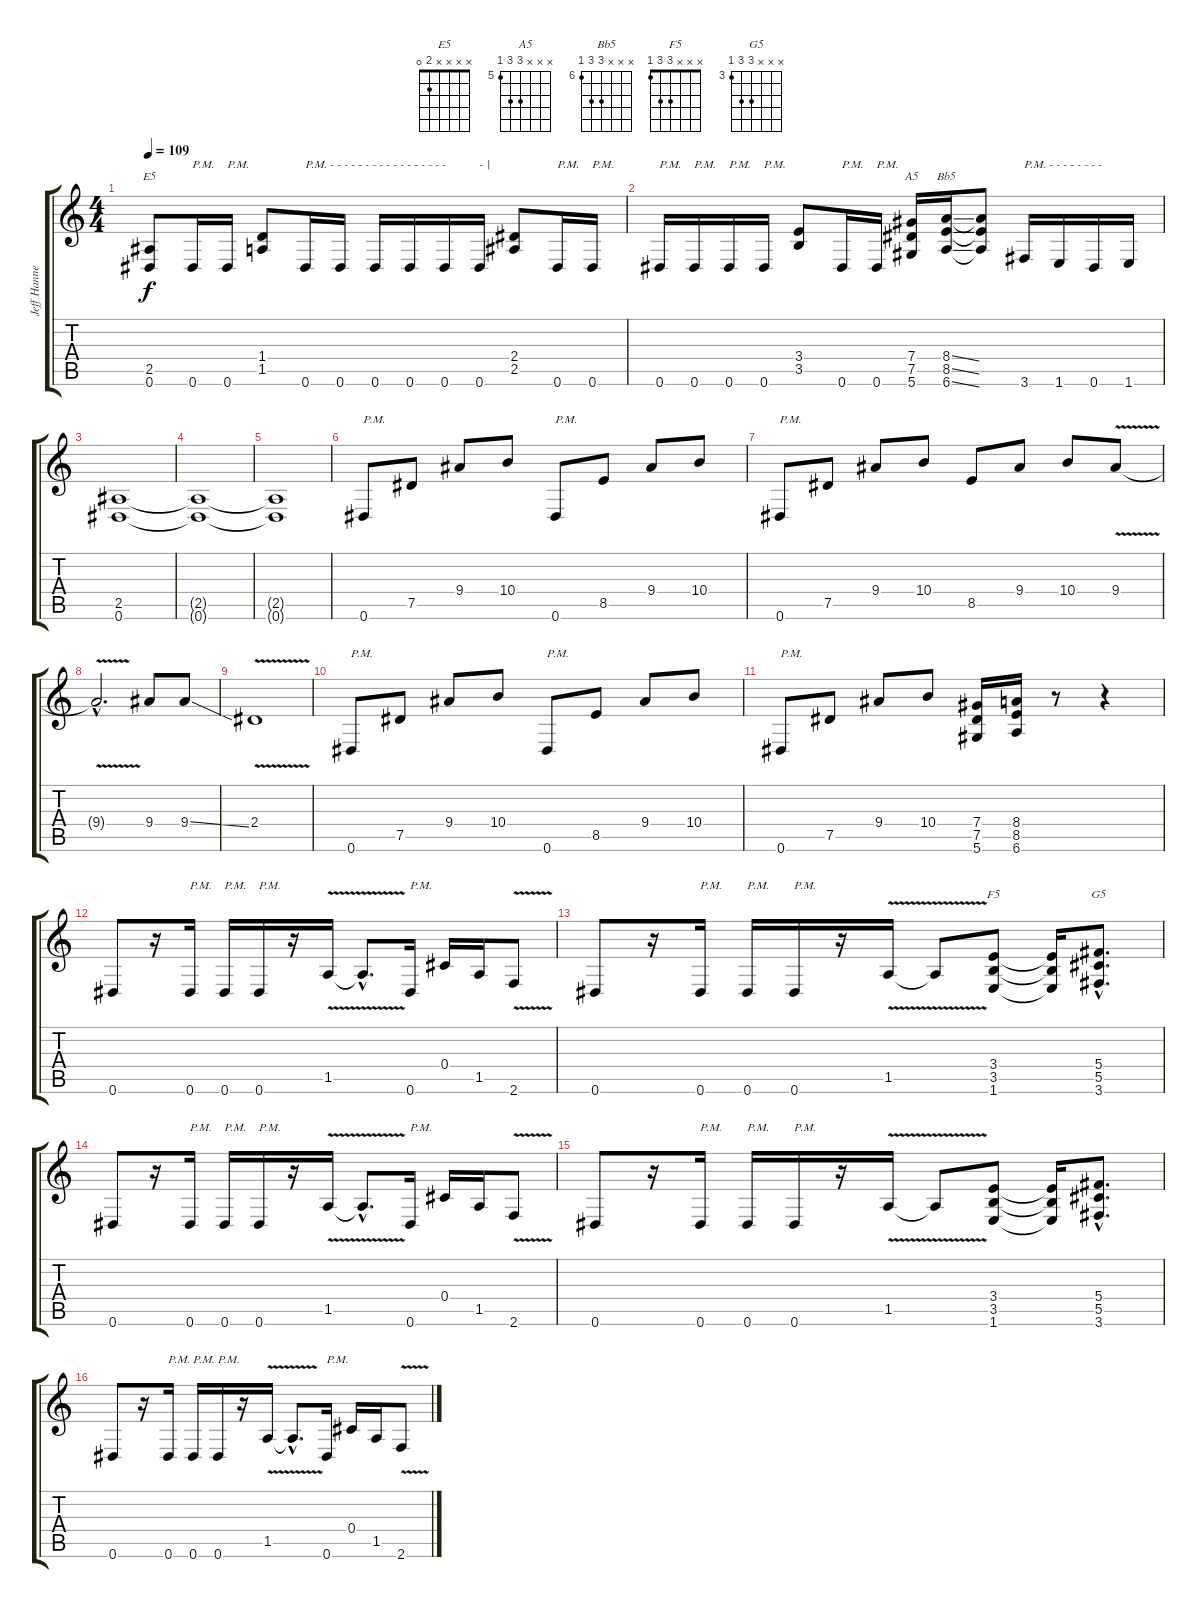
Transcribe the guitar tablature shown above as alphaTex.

\track ("Jeff Hanneman" "Jeff Hanne") {instrument distortionguitar}
\staff {score tabs}
\tuning (Eb4 Bb3 Gb3 Db3 Ab2 Eb2) {hide}
\chord ("E5" x x x x 2 0)
\chord ("A5" x x x 7 7 5) {firstfret 5}
\chord ("Bb5" x x x 8 8 6) {firstfret 6}
\chord ("F5" x x x 3 3 1)
\chord ("G5" x x x 5 5 3) {firstfret 3}
\ts (4 4)
\tempo 109
\clef g2
\ks c
(2.5 0.6).8{ch "E5" dy f} 0.6.16{txt "P.M."} 0.6.16{txt "P.M."} (1.4 1.5).8 0.6.16{txt "P.M. - - - - - - - - - - - - - - - - - "} 0.6.16 0.6.16 0.6.16 0.6.16 0.6.16{txt "- |"} (2.4 2.5).8 0.6.16{txt "P.M."} 0.6.16{txt "P.M."} |
0.6.16{txt "P.M."} 0.6.16{txt "P.M."} 0.6.16{txt "P.M."} 0.6.16{txt "P.M."} (3.4 3.5).8 0.6.16{txt "P.M."} 0.6.16{txt "P.M."} (7.4 7.5 5.6).16{ch "A5"} (8.4{ss} 8.5{ss} 6.6{ss}).16{ch "Bb5"} (8.4{t} 8.5{t} 6.6{t}).8 3.6.16{txt "P.M. - - - - - - - -"} 1.6.16 0.6.16 1.6.16 |
(2.5 0.6).1 |
(2.5{t} 0.6{t}).1 |
(2.5{t} 0.6{t}).1 |
0.6.8{txt "P.M."} 7.5.8 9.4.8 10.4.8 0.6.8{txt "P.M."} 8.5.8 9.4.8 10.4.8 |
0.6.8{txt "P.M."} 7.5.8 9.4.8 10.4.8 8.5.8 9.4.8 10.4.8 9.4{v}.8 |
9.4{hac t}.2{d} 9.4.8 9.4{ss}.8 |
2.4{v}.1 |
0.6.8{txt "P.M."} 7.5.8 9.4.8 10.4.8 0.6.8{txt "P.M."} 8.5.8 9.4.8 10.4.8 |
0.6.8{txt "P.M."} 7.5.8 9.4.8 10.4.8 (7.4 7.5 5.6).16 (8.4 8.5 6.6).16 r.8 r.4 |
0.6.8 r.16 0.6.16{txt "P.M."} 0.6.16{txt "P.M."} 0.6.16{txt "P.M."} r.16 1.5{v}.16 1.5{hac t}.8{d} 0.6.16{txt "P.M."} 0.4.16 1.5.16 2.6{v}.8 |
0.6.8 r.16 0.6.16{txt "P.M."} 0.6.16{txt "P.M."} 0.6.16{txt "P.M."} r.16 1.5{v}.16 1.5{t}.8 (3.4 3.5 1.6).8{ch "F5"} (3.4{t} 3.5{t} 1.6{t}).16 (5.4{hac} 5.5{hac} 3.6{hac}).8{d ch "G5"} |
0.6.8 r.16 0.6.16{txt "P.M."} 0.6.16{txt "P.M."} 0.6.16{txt "P.M."} r.16 1.5{v}.16 1.5{hac t}.8{d} 0.6.16{txt "P.M."} 0.4.16 1.5.16 2.6{v}.8 |
0.6.8 r.16 0.6.16{txt "P.M."} 0.6.16{txt "P.M."} 0.6.16{txt "P.M."} r.16 1.5{v}.16 1.5{t}.8 (3.4 3.5 1.6).8 (3.4{t} 3.5{t} 1.6{t}).16 (5.4{hac} 5.5{hac} 3.6{hac}).8{d} |
0.6.8 r.16 0.6.16{txt "P.M."} 0.6.16{txt "P.M."} 0.6.16{txt "P.M."} r.16 1.5{v}.16 1.5{hac t}.8{d} 0.6.16{txt "P.M."} 0.4.16 1.5.16 2.6{v}.8
